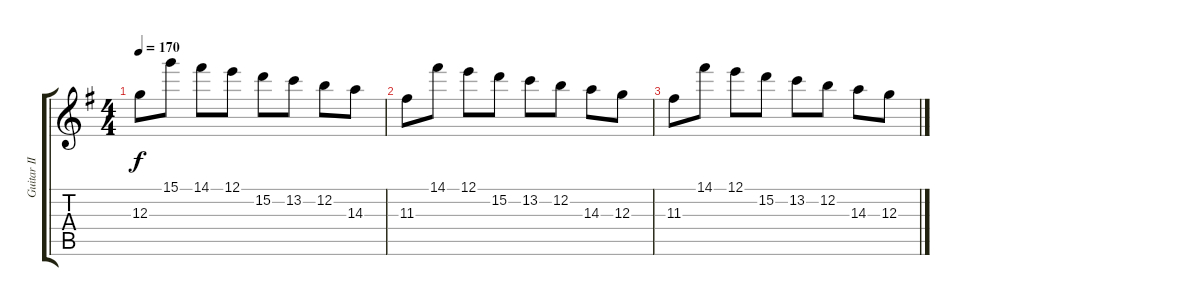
\track ("Guitar II" "Guitar II") {instrument distortionguitar}
\staff {score tabs}
\tuning (E4 B3 G3 D3 A2 E2) {hide}
\ts (4 4)
\tempo 170
\clef g2
\ks eminor
12.3.8{dy f} 15.1.8 14.1.8 12.1.8 15.2.8 13.2.8 12.2.8 14.3.8 |
11.3.8 14.1.8 12.1.8 15.2.8 13.2.8 12.2.8 14.3.8 12.3.8 |
11.3.8 14.1.8 12.1.8 15.2.8 13.2.8 12.2.8 14.3.8 12.3.8
